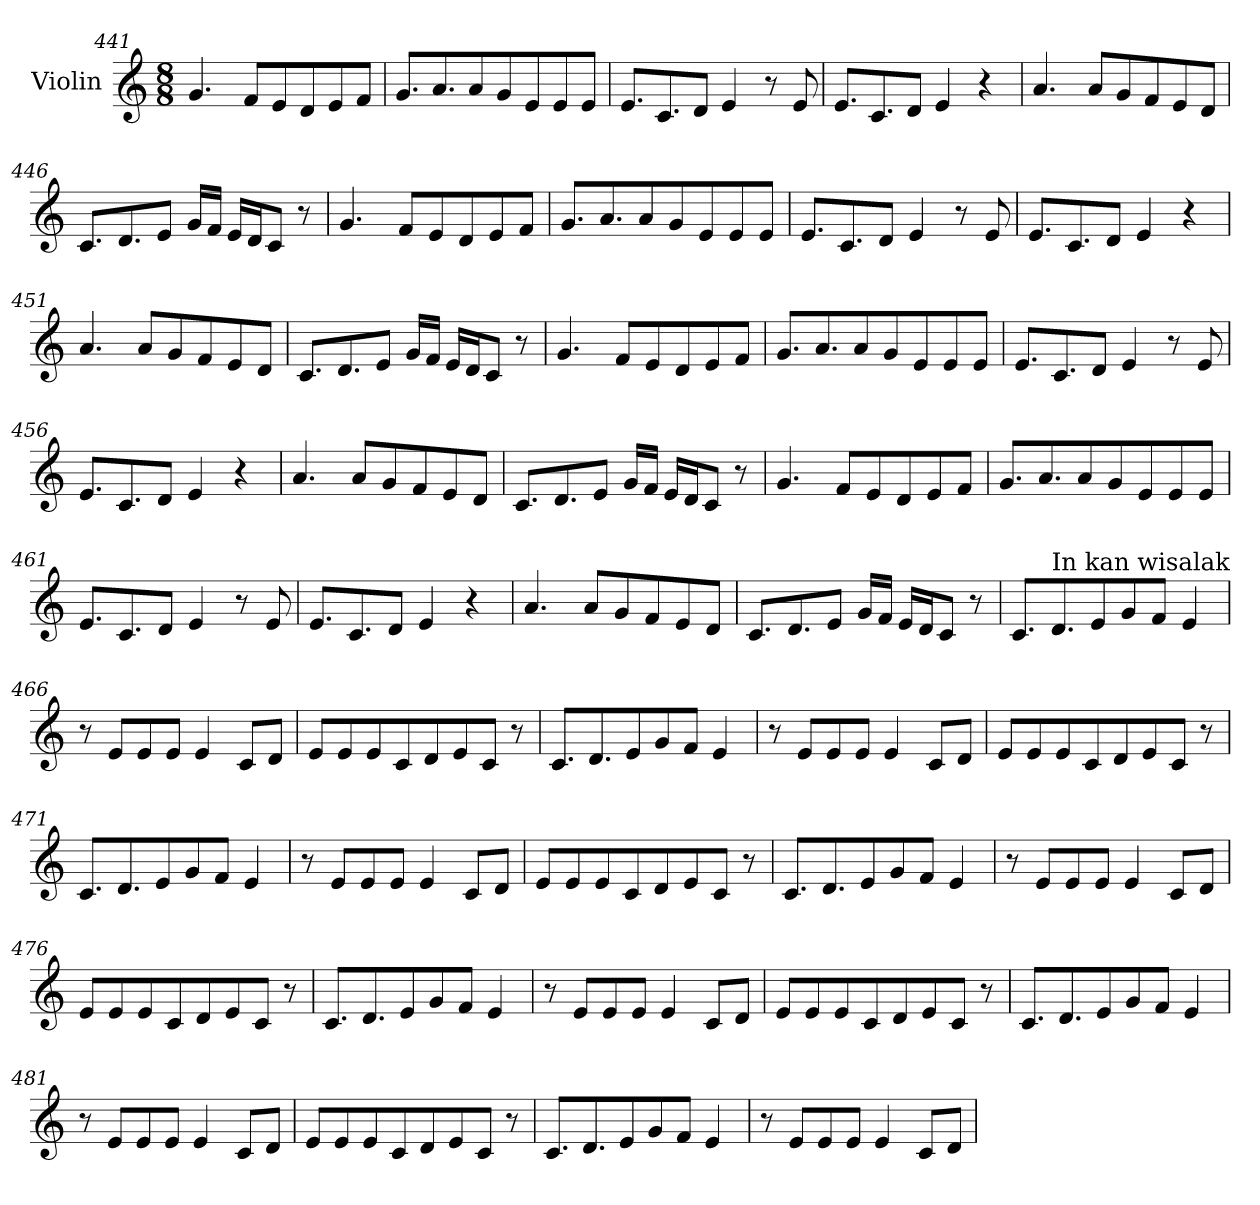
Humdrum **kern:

**kern
*part1
*staff1
*I"Violin
*clefG2
*k[]
*M8/8
=441
4.g/
8f/L
8e/
8d/
8e/
8f/J
=442
8.g/L
8.a/
8a/
8g/
8e/
8e/
8e/J
=443
8.e/L
8.c/
8d/J
4e/
8r
8e/
!!LO:LB:g=z
=444
8.e/L
8.c/
8d/J
4e/
4r
=445
4.a/
8a/L
8g/
8f/
8e/
8d/J
=446
8.c/L
8.d/
8e/J
16g/LL
16f/JJ
16e/LL
16d/J
8c/J
8r
=447
4.g/
8f/L
8e/
8d/
8e/
8f/J
!!LO:LB:g=z
=448
8.g/L
8.a/
8a/
8g/
8e/
8e/
8e/J
=449
8.e/L
8.c/
8d/J
4e/
8r
8e/
=450
8.e/L
8.c/
8d/J
4e/
4r
=451
4.a/
8a/L
8g/
8f/
8e/
8d/J
!!LO:LB:g=z
=452
8.c/L
8.d/
8e/J
16g/LL
16f/JJ
16e/LL
16d/J
8c/J
8r
=453
4.g/
8f/L
8e/
8d/
8e/
8f/J
=454
8.g/L
8.a/
8a/
8g/
8e/
8e/
8e/J
=455
8.e/L
8.c/
8d/J
4e/
8r
8e/
!!LO:LB:g=z
=456
8.e/L
8.c/
8d/J
4e/
4r
=457
4.a/
8a/L
8g/
8f/
8e/
8d/J
=458
8.c/L
8.d/
8e/J
16g/LL
16f/JJ
16e/LL
16d/J
8c/J
8r
=459
4.g/
8f/L
8e/
8d/
8e/
8f/J
!!LO:LB:g=z
=460
8.g/L
8.a/
8a/
8g/
8e/
8e/
8e/J
=461
8.e/L
8.c/
8d/J
4e/
8r
8e/
=462
8.e/L
8.c/
8d/J
4e/
4r
=463
4.a/
8a/L
8g/
8f/
8e/
8d/J
!!LO:LB:g=z
=464
8.c/L
8.d/
8e/J
16g/LL
16f/JJ
16e/LL
16d/J
8c/J
8r
=465
8.c/L
!LO:TX:a:t=In kan wisalak
8.d/
8e/
8g/
8f/J
4e/
=466
8r
8e/L
8e/
8e/J
4e/
8c/L
8d/J
=467
8e/L
8e/
8e/
8c/
8d/
8e/
8c/J
8r
!!LO:PB:g=z
=468
8.c/L
8.d/
8e/
8g/
8f/J
4e/
=469
8r
8e/L
8e/
8e/J
4e/
8c/L
8d/J
=470
8e/L
8e/
8e/
8c/
8d/
8e/
8c/J
8r
=471
8.c/L
8.d/
8e/
8g/
8f/J
4e/
!!LO:LB:g=z
=472
8r
8e/L
8e/
8e/J
4e/
8c/L
8d/J
=473
8e/L
8e/
8e/
8c/
8d/
8e/
8c/J
8r
=474
8.c/L
8.d/
8e/
8g/
8f/J
4e/
=475
8r
8e/L
8e/
8e/J
4e/
8c/L
8d/J
!!LO:LB:g=z
=476
8e/L
8e/
8e/
8c/
8d/
8e/
8c/J
8r
=477
8.c/L
8.d/
8e/
8g/
8f/J
4e/
=478
8r
8e/L
8e/
8e/J
4e/
8c/L
8d/J
=479
8e/L
8e/
8e/
8c/
8d/
8e/
8c/J
8r
!!LO:LB:g=z
=480
8.c/L
8.d/
8e/
8g/
8f/J
4e/
=481
8r
8e/L
8e/
8e/J
4e/
8c/L
8d/J
=482
8e/L
8e/
8e/
8c/
8d/
8e/
8c/J
8r
=483
8.c/L
8.d/
8e/
8g/
8f/J
4e/
!!LO:LB:g=z
=484
8r
8e/L
8e/
8e/J
4e/
8c/L
8d/J
=
*-
